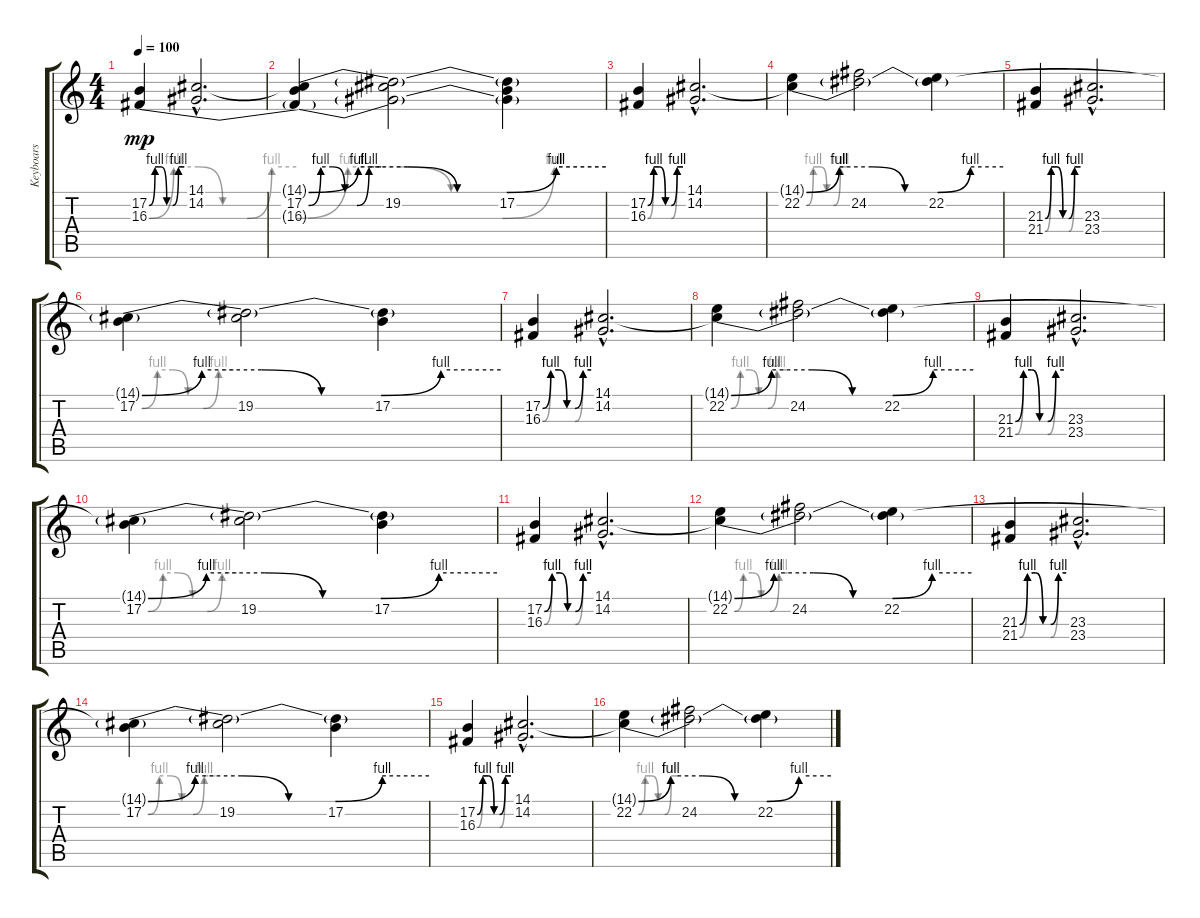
\track ("Keyboars" "Keyboars") {instrument lead2sawtooth}
\staff {score tabs}
\tuning (B3 Gb3 D3 A2 E2 B1) {hide}
\ts (4 4)
\tempo 100
\clef g2
\ks c
(17.2{be (custom 0 0 10 4 20 4 30 0 40 0 50 4 60 4)} 16.3{be (custom 0 0 10 4 20 4 30 0 40 0 50 4 60 4)}).4{dy mp} (14.1{hac} 14.2{hac}).2{d} |
(14.1{be (custom 0 0 10 4 20 4 30 0 40 0 50 4 60 4) t} 17.2{be (custom 0 0 10 4 20 4 30 0 40 0 50 4 60 4)} 16.3{be (custom 0 0 10 4 20 4 30 0 40 0 50 4 60 4) t}).4 (14.1{t} 19.2 16.3{t}).2 (14.1{t} 17.2 16.3{t}).4 |
(17.2{be (custom 0 0 10 4 20 4 30 0 40 0 50 4 60 4)} 16.3{be (custom 0 0 10 4 20 4 30 0 40 0 50 4 60 4)}).4 (14.1{hac} 14.2{hac}).2{d} |
(14.1{be (custom 0 0 10 4 20 4 30 0 40 0 50 4 60 4) t} 22.2{be (custom 0 0 10 4 20 4 30 0 40 0 50 4 60 4)}).4 (14.1{t} 24.2).2 (14.1{t} 22.2).4 |
(21.3{be (custom 0 0 10 4 20 4 30 0 40 0 50 4 60 4)} 21.4{be (custom 0 0 10 4 20 4 30 0 40 0 50 4 60 4)}).4 (23.3{hac} 23.4{hac}).2{d} |
(14.1{be (custom 0 0 10 4 20 4 30 0 40 0 50 4 60 4) t} 17.2{be (custom 0 0 10 4 20 4 30 0 40 0 50 4 60 4)}).4 (14.1{t} 19.2).2 (14.1{t} 17.2).4 |
(17.2{be (custom 0 0 10 4 20 4 30 0 40 0 50 4 60 4)} 16.3{be (custom 0 0 10 4 20 4 30 0 40 0 50 4 60 4)}).4 (14.1{hac} 14.2{hac}).2{d} |
(14.1{be (custom 0 0 10 4 20 4 30 0 40 0 50 4 60 4) t} 22.2{be (custom 0 0 10 4 20 4 30 0 40 0 50 4 60 4)}).4 (14.1{t} 24.2).2 (14.1{t} 22.2).4 |
(21.3{be (custom 0 0 10 4 20 4 30 0 40 0 50 4 60 4)} 21.4{be (custom 0 0 10 4 20 4 30 0 40 0 50 4 60 4)}).4 (23.3{hac} 23.4{hac}).2{d} |
(14.1{be (custom 0 0 10 4 20 4 30 0 40 0 50 4 60 4) t} 17.2{be (custom 0 0 10 4 20 4 30 0 40 0 50 4 60 4)}).4 (14.1{t} 19.2).2 (14.1{t} 17.2).4 |
(17.2{be (custom 0 0 10 4 20 4 30 0 40 0 50 4 60 4)} 16.3{be (custom 0 0 10 4 20 4 30 0 40 0 50 4 60 4)}).4 (14.1{hac} 14.2{hac}).2{d} |
(14.1{be (custom 0 0 10 4 20 4 30 0 40 0 50 4 60 4) t} 22.2{be (custom 0 0 10 4 20 4 30 0 40 0 50 4 60 4)}).4 (14.1{t} 24.2).2 (14.1{t} 22.2).4 |
(21.3{be (custom 0 0 10 4 20 4 30 0 40 0 50 4 60 4)} 21.4{be (custom 0 0 10 4 20 4 30 0 40 0 50 4 60 4)}).4 (23.3{hac} 23.4{hac}).2{d} |
(14.1{be (custom 0 0 10 4 20 4 30 0 40 0 50 4 60 4) t} 17.2{be (custom 0 0 10 4 20 4 30 0 40 0 50 4 60 4)}).4 (14.1{t} 19.2).2 (14.1{t} 17.2).4 |
(17.2{be (custom 0 0 10 4 20 4 30 0 40 0 50 4 60 4)} 16.3{be (custom 0 0 10 4 20 4 30 0 40 0 50 4 60 4)}).4 (14.1{hac} 14.2{hac}).2{d} |
(14.1{be (custom 0 0 10 4 20 4 30 0 40 0 50 4 60 4) t} 22.2{be (custom 0 0 10 4 20 4 30 0 40 0 50 4 60 4)}).4 (14.1{t} 24.2).2 (14.1{t} 22.2).4
